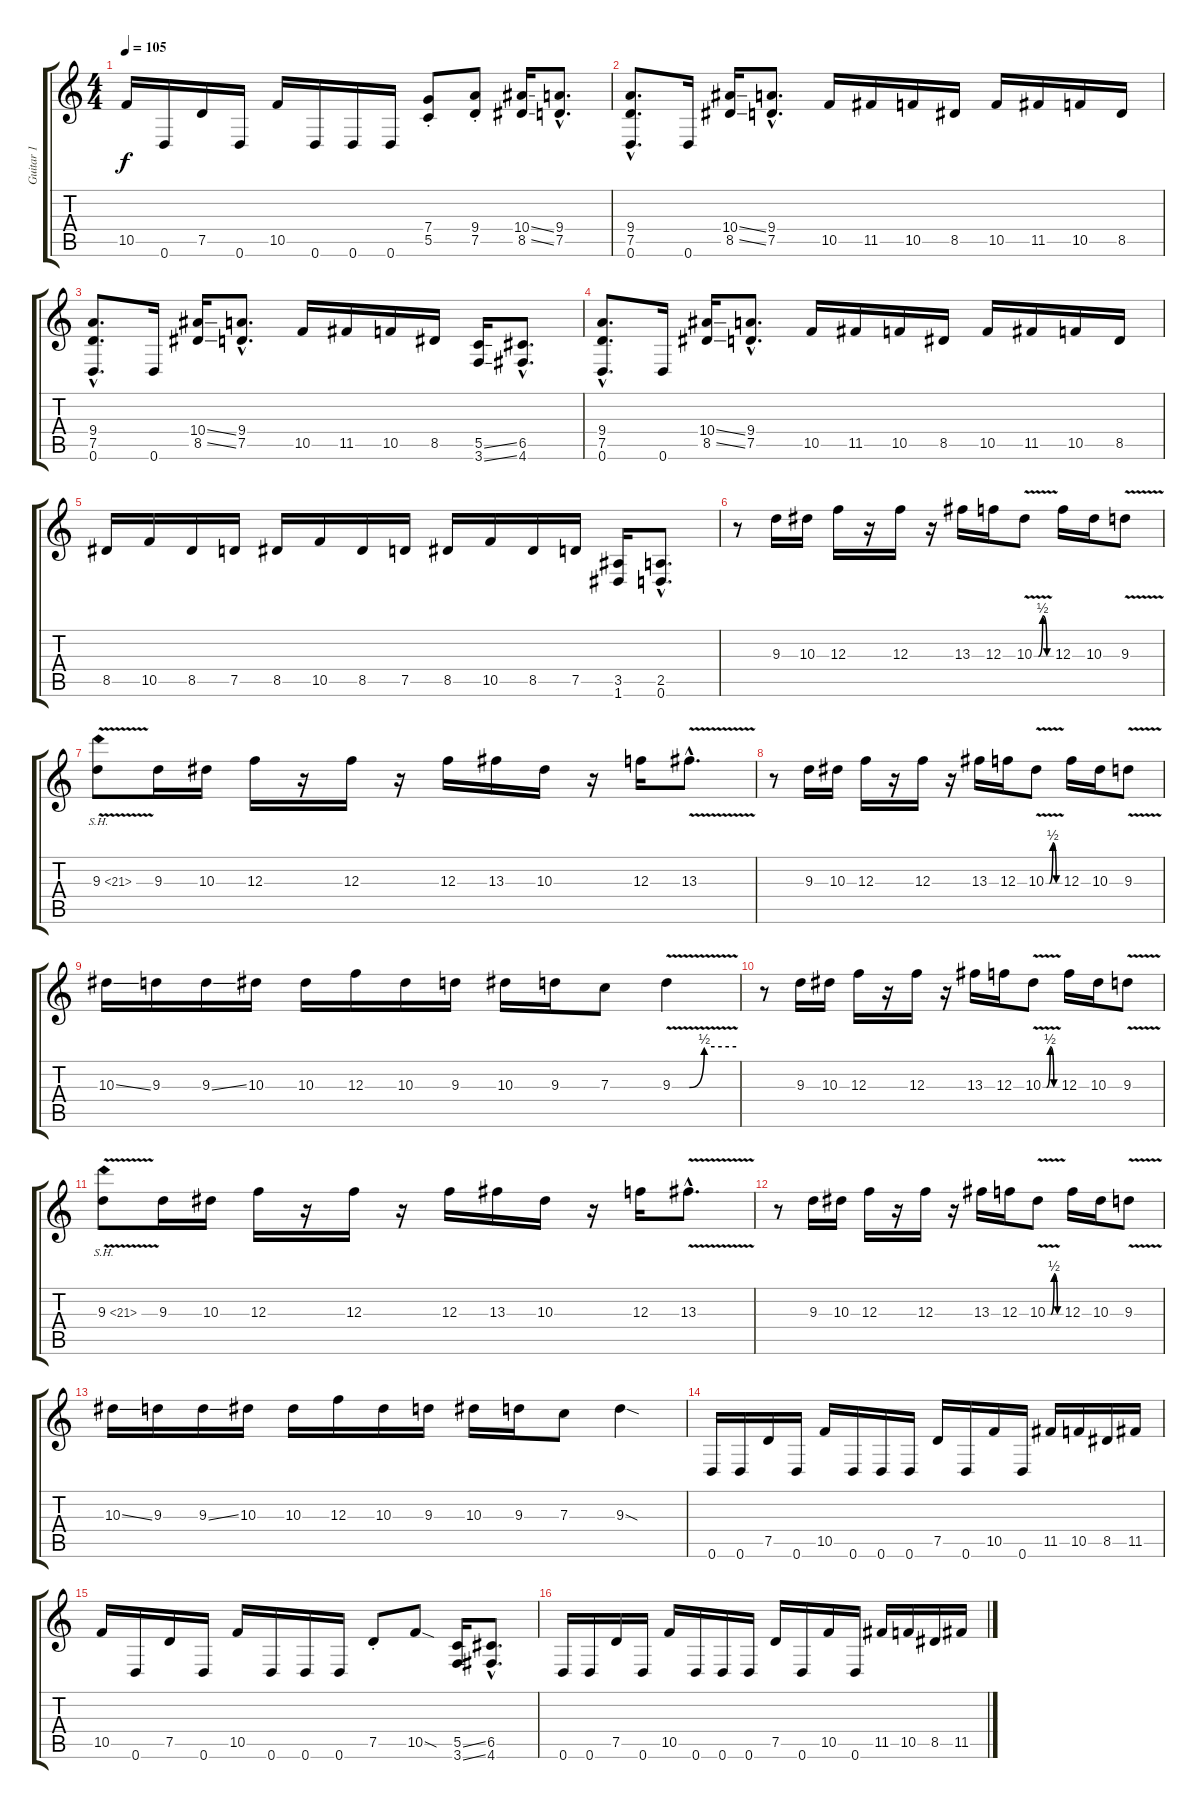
\track ("Guitar 1" "Guitar 1") {instrument overdrivenguitar}
\staff {score tabs}
\tuning (D4 A3 F3 C3 G2 D2) {hide}
\ts (4 4)
\tempo 105
\clef g2
\ks c
10.5.16{dy f} 0.6.16 7.5.16 0.6.16 10.5.16 0.6.16 0.6.16 0.6.16 (7.4{st} 5.5{st}).8 (9.4{st} 7.5{st}).8 (10.4{ss} 8.5{ss}).16 (9.4{hac} 7.5{hac}).8{d} |
\section ("" "")
(9.4{hac} 7.5{hac} 0.6{hac}).8{d} 0.6.16 (10.4{ss} 8.5{ss}).16 (9.4{hac} 7.5{hac}).8{d} 10.5.16 11.5.16 10.5.16 8.5.16 10.5.16 11.5.16 10.5.16 8.5.16 |
(9.4{hac} 7.5{hac} 0.6{hac}).8{d} 0.6.16 (10.4{ss} 8.5{ss}).16 (9.4{hac} 7.5{hac}).8{d} 10.5.16 11.5.16 10.5.16 8.5.16 (5.5{ss} 3.6{ss}).16 (6.5{hac} 4.6{hac}).8{d} |
(9.4{hac} 7.5{hac} 0.6{hac}).8{d} 0.6.16 (10.4{ss} 8.5{ss}).16 (9.4{hac} 7.5{hac}).8{d} 10.5.16 11.5.16 10.5.16 8.5.16 10.5.16 11.5.16 10.5.16 8.5.16 |
8.5.16 10.5.16 8.5.16 7.5.16 8.5.16 10.5.16 8.5.16 7.5.16 8.5.16 10.5.16 8.5.16 7.5.16 (3.5 1.6).16 (2.5{hac} 0.6{hac}).8{d} |
\section ("" "")
r.8 9.3.16 10.3.16 12.3.16 r.16 12.3.16 r.16 13.3.16 12.3.16 10.3{be (custom 0 0 15 0 30 2 45 0 60 0) v}.8 12.3.16 10.3.16 9.3{v}.8 |
9.3{sh 12 v}.8 9.3.16 10.3.16 12.3.16 r.16 12.3.16 r.16 12.3.16 13.3.16 10.3.16 r.16 12.3.16 13.3{v hac}.8{d} |
r.8 9.3.16 10.3.16 12.3.16 r.16 12.3.16 r.16 13.3.16 12.3.16 10.3{be (custom 0 0 15 0 30 2 45 0 60 0) v}.8 12.3.16 10.3.16 9.3{v}.8 |
10.3{ss}.16 9.3.16 9.3{ss}.16 10.3.16 10.3.16 12.3.16 10.3.16 9.3.16 10.3.16 9.3.16 7.3.8 9.3{be (custom 0 0 16 0 30 2 60 2) v}.4 |
r.8 9.3.16 10.3.16 12.3.16 r.16 12.3.16 r.16 13.3.16 12.3.16 10.3{be (custom 0 0 15 0 30 2 45 0 60 0) v}.8 12.3.16 10.3.16 9.3{v}.8 |
9.3{sh 12 v}.8 9.3.16 10.3.16 12.3.16 r.16 12.3.16 r.16 12.3.16 13.3.16 10.3.16 r.16 12.3.16 13.3{v hac}.8{d} |
r.8 9.3.16 10.3.16 12.3.16 r.16 12.3.16 r.16 13.3.16 12.3.16 10.3{be (custom 0 0 15 0 30 2 45 0 60 0) v}.8 12.3.16 10.3.16 9.3{v}.8 |
10.3{ss}.16 9.3.16 9.3{ss}.16 10.3.16 10.3.16 12.3.16 10.3.16 9.3.16 10.3.16 9.3.16 7.3.8 9.3{sod}.4 |
\section ("" "")
0.6.16 0.6.16 7.5.16 0.6.16 10.5.16 0.6.16 0.6.16 0.6.16 7.5.16 0.6.16 10.5.16 0.6.16 11.5.16 10.5.16 8.5.16 11.5.16 |
10.5.16 0.6.16 7.5.16 0.6.16 10.5.16 0.6.16 0.6.16 0.6.16 7.5{st}.8 10.5{sod}.8 (5.5{ss} 3.6{ss}).16 (6.5{hac} 4.6{hac}).8{d} |
0.6.16 0.6.16 7.5.16 0.6.16 10.5.16 0.6.16 0.6.16 0.6.16 7.5.16 0.6.16 10.5.16 0.6.16 11.5.16 10.5.16 8.5.16 11.5.16
